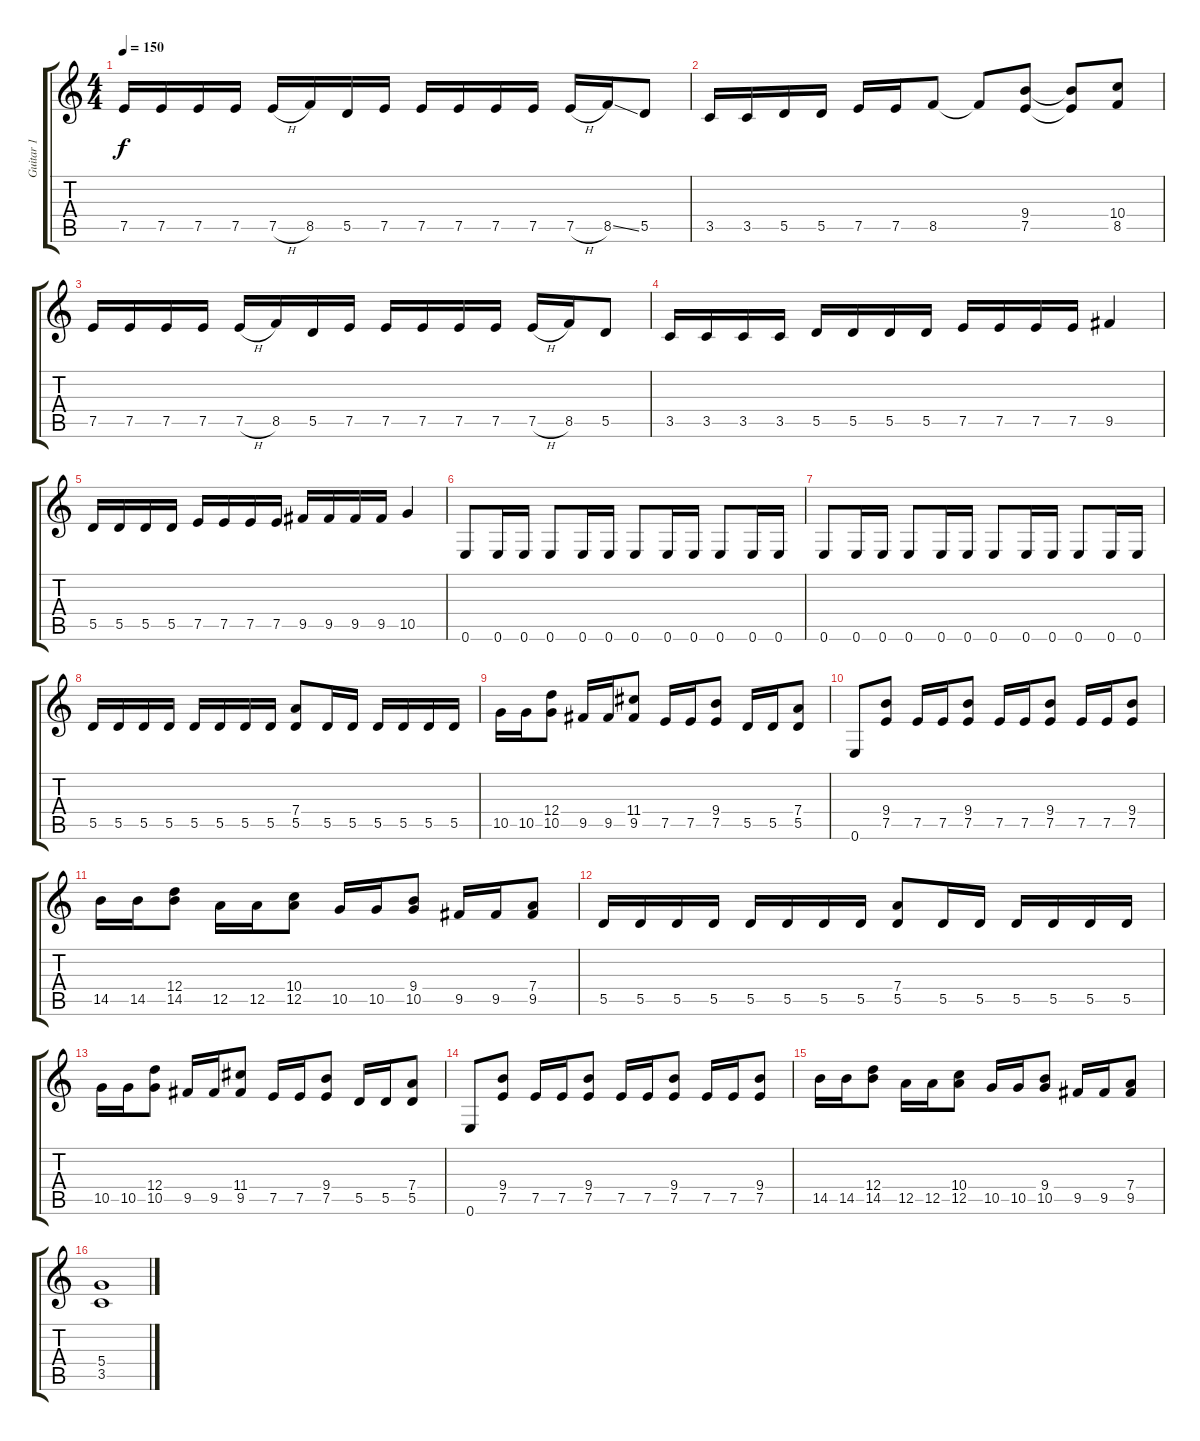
\track ("Guitar 1" "Guitar 1") {instrument overdrivenguitar}
\staff {score tabs}
\tuning (E4 B3 G3 D3 A2 E2) {hide}
\ts (4 4)
\tempo 150
\clef g2
\ks c
7.5.16{dy f} 7.5.16 7.5.16 7.5.16 7.5{h}.16 8.5.16 5.5.16 7.5.16 7.5.16 7.5.16 7.5.16 7.5.16 7.5{h}.16 8.5{ss}.16 5.5.8 |
3.5.16 3.5.16 5.5.16 5.5.16 7.5.16 7.5.16 8.5.8 8.5{t}.8 (9.4 7.5).8 (9.4{t} 7.5{t}).8 (10.4 8.5).8 |
7.5.16 7.5.16 7.5.16 7.5.16 7.5{h}.16 8.5.16 5.5.16 7.5.16 7.5.16 7.5.16 7.5.16 7.5.16 7.5{h}.16 8.5.16 5.5.8 |
3.5.16 3.5.16 3.5.16 3.5.16 5.5.16 5.5.16 5.5.16 5.5.16 7.5.16 7.5.16 7.5.16 7.5.16 9.5.4 |
5.5.16 5.5.16 5.5.16 5.5.16 7.5.16 7.5.16 7.5.16 7.5.16 9.5.16 9.5.16 9.5.16 9.5.16 10.5.4 |
0.6.8 0.6.16 0.6.16 0.6.8 0.6.16 0.6.16 0.6.8 0.6.16 0.6.16 0.6.8 0.6.16 0.6.16 |
0.6.8 0.6.16 0.6.16 0.6.8 0.6.16 0.6.16 0.6.8 0.6.16 0.6.16 0.6.8 0.6.16 0.6.16 |
5.5.16 5.5.16 5.5.16 5.5.16 5.5.16 5.5.16 5.5.16 5.5.16 (7.4 5.5).8 5.5.16 5.5.16 5.5.16 5.5.16 5.5.16 5.5.16 |
10.5.16 10.5.16 (12.4 10.5).8 9.5.16 9.5.16 (11.4 9.5).8 7.5.16 7.5.16 (9.4 7.5).8 5.5.16 5.5.16 (7.4 5.5).8 |
0.6.8 (9.4 7.5).8 7.5.16 7.5.16 (9.4 7.5).8 7.5.16 7.5.16 (9.4 7.5).8 7.5.16 7.5.16 (9.4 7.5).8 |
14.5.16 14.5.16 (12.4 14.5).8 12.5.16 12.5.16 (10.4 12.5).8 10.5.16 10.5.16 (9.4 10.5).8 9.5.16 9.5.16 (7.4 9.5).8 |
5.5.16 5.5.16 5.5.16 5.5.16 5.5.16 5.5.16 5.5.16 5.5.16 (7.4 5.5).8 5.5.16 5.5.16 5.5.16 5.5.16 5.5.16 5.5.16 |
10.5.16 10.5.16 (12.4 10.5).8 9.5.16 9.5.16 (11.4 9.5).8 7.5.16 7.5.16 (9.4 7.5).8 5.5.16 5.5.16 (7.4 5.5).8 |
0.6.8 (9.4 7.5).8 7.5.16 7.5.16 (9.4 7.5).8 7.5.16 7.5.16 (9.4 7.5).8 7.5.16 7.5.16 (9.4 7.5).8 |
14.5.16 14.5.16 (12.4 14.5).8 12.5.16 12.5.16 (10.4 12.5).8 10.5.16 10.5.16 (9.4 10.5).8 9.5.16 9.5.16 (7.4 9.5).8 |
(5.4 3.5).1
